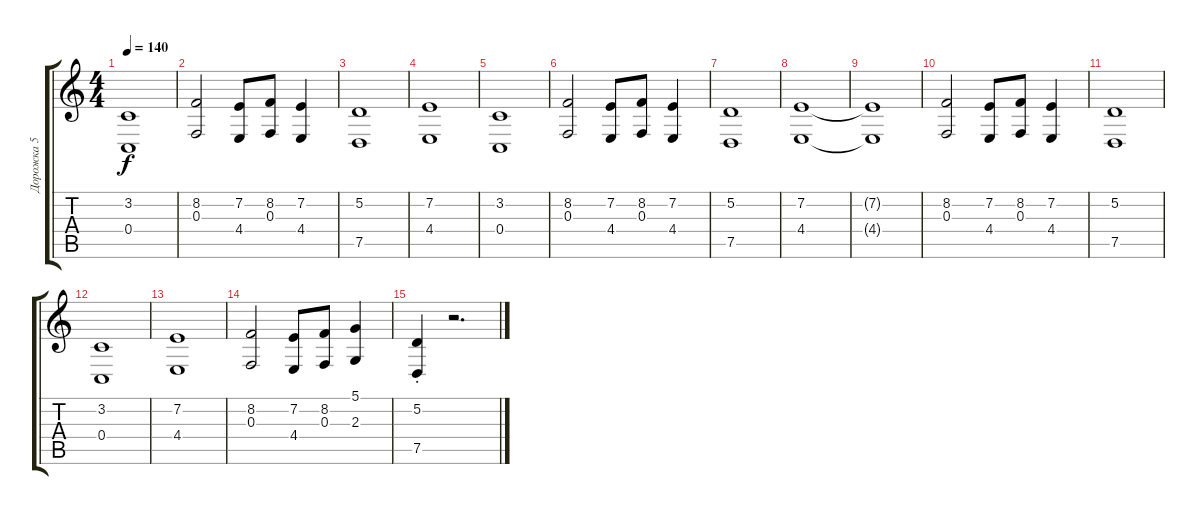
\track ("Дорожка 5" "Дорожка 5") {instrument pad4choir}
\staff {score tabs}
\tuning (D4 A3 F3 C3 G2 C2) {hide}
\ts (4 4)
\tempo 140
\clef g2
\ks c
(3.2 0.4).1{dy f} |
(8.2 0.3).2 (7.2 4.4).8 (8.2 0.3).8 (7.2 4.4).4 |
(5.2 7.5).1 |
(7.2 4.4).1 |
(3.2 0.4).1 |
(8.2 0.3).2 (7.2 4.4).8 (8.2 0.3).8 (7.2 4.4).4 |
(5.2 7.5).1 |
(7.2 4.4).1 |
(7.2{t} 4.4{t}).1 |
(8.2 0.3).2 (7.2 4.4).8 (8.2 0.3).8 (7.2 4.4).4 |
(5.2 7.5).1 |
(3.2 0.4).1 |
(7.2 4.4).1 |
(8.2 0.3).2 (7.2 4.4).8 (8.2 0.3).8 (5.1 2.3).4 |
(5.2{st} 7.5{st}).4 r.2{d}
